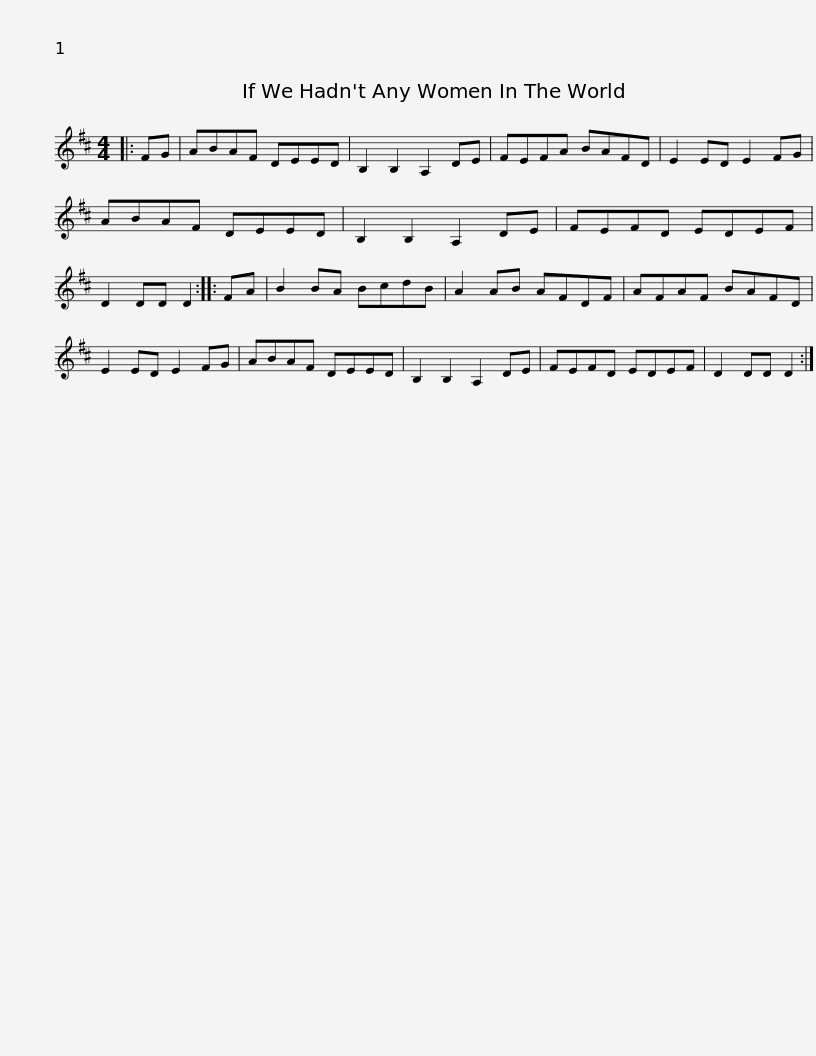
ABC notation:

X:1
L:1/8
M:4/4
I:linebreak $
K:D
V:1 treble
V:1
|: FG | ABAF DEED | B,2 B,2 A,2 DE | FEFA BAFD | E2 ED E2 FG | %5
 ABAF DEED |$ B,2 B,2 A,2 DE | FEFD EDEF | D2 DD D2 :: FA | %10
 B2 BA BcdB | A2 AB AFDF | AFAF BAFD |$ E2 ED E2 FG | ABAF DEED | %15
 B,2 B,2 A,2 DE | FEFD EDEF | D2 DD D2 :| %18
